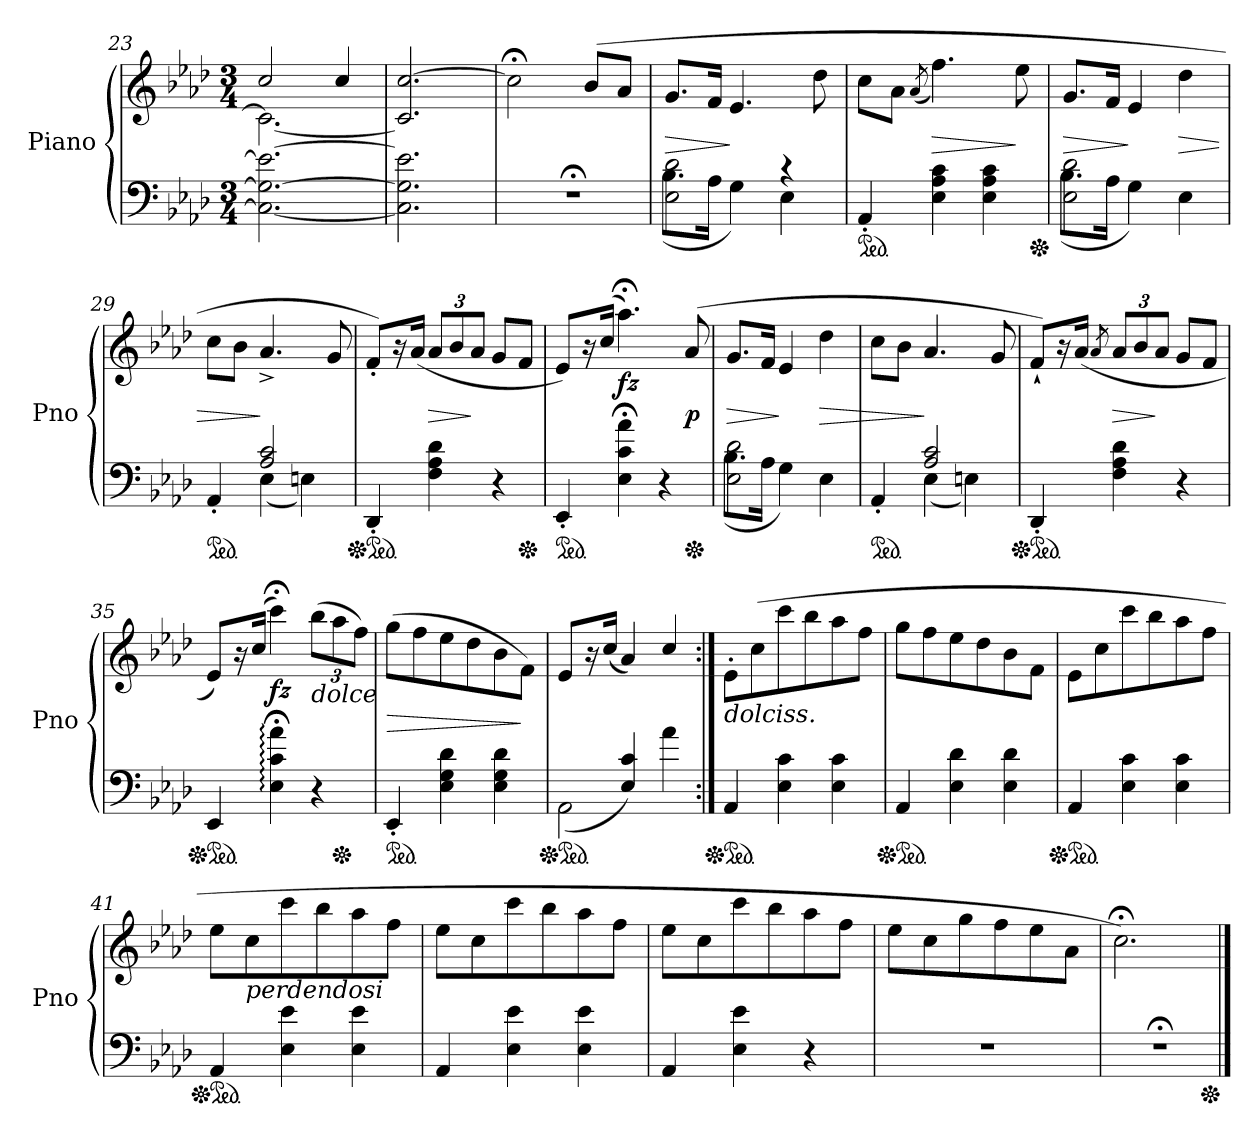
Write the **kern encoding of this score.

**kern	**kern	**dynam
*part1	*part1	*part1
*staff2	*staff1	*staff1/2
*I"Piano	*	*
*I'Pno	*	*
*clefF4	*clefG2	*
*k[b-e-a-d-]	*k[b-e-a-d-]	*
*A-:	*A-:	*
*M3/4	*M3/4	*
=23	=23	=23
*	*^	*
2.C_ 2.G_ 2.e_	2cc	2.c_	.
.	4cc	.	.
*	*v	*v	*
=24	=24	=24
2.C] 2.G] 2.e]	2.c] [2.cc	.
=25	=25	=25
2.r;<	2cc;<]	.
.	(>8b-L	.
.	8a-J	.
=26	=26	=26
*^	*	*
2E-\ 2d-\	(>8.B-L	8.gL	>
.	16A-Jk	16fJk	.
.	4G)	4.e-	]
4r	4E-	.	.
.	.	8dd-	.
*v	*v	*	*
=27	=27	=27
*ped	*	*
4AA-'	8ccL	.
.	8a-J	.
.	(8qa-/	.
4E- 4A- 4c	4.ff)	>
4E- 4A- 4c	.	.
.	8ee-	]
*Xped	*	*
=28	=28	=28
*^	*	*
2E-\ 2d-\	(>8.B-L	8.gL	>
.	16A-Jk	16fJk	.
.	4G)	4e-	]
4ryy	4E-	4dd-	>
=29	=29	=29	=29
*ped	*	*	*
4ryy	4AA-'/	8ccL	.
.	.	8b-J	.
2A- 2c	(4E-	4.a-^	]
.	4En)	.	.
.	.	8g	.
*v	*v	*	*
=30	=30	=30
*Xped	*	*
*ped	*	*
4DD-'	8f'L)	.
.	16r	.
.	(16a-Jk	.
4F 4A- 4d-	12a-L	>
.	12b-	.
.	12a-J	]
4r	8gL	.
*Xped	*	*
.	8fJ	.
=31	=31	=31
*ped	*	*
4EE-'	8e-L)	.
.	16r	.
.	(>16ccJk	.
4E-;< 4c;< 4a-;<	4.aa-;<)	fz
4r	.	.
*Xped	*	*
.	(>8a-	p
=32	=32	=32
*^	*	*
2E-\ 2d-\	(>8.B-L	8.gL	>
.	16A-Jk	16fJk	.
.	4G)	4e-	]
4ryy	4E-	4dd-	>
=33	=33	=33	=33
*ped	*	*	*
4ryy	4AA-'/	8ccL	.
.	.	8b-J	.
2A- 2c	(4E-	4.a-	]
.	4En)	.	.
.	.	8g	.
*v	*v	*	*
=34	=34	=34
*Xped	*	*
*ped	*	*
4DD-'	8f`L)	.
.	16r	.
.	(16a-Jk	.
.	8qa-/	.
4F 4A- 4d-	12a-L	>
.	12b-	.
.	12a-J	]
4r	8gL	.
.	8fJ	.
=35	=35	=35
*Xped	*	*
*ped	*	*
4EE-	8e-L)	.
.	16r	.
.	(>16ccJk	.
4E-;<: 4c;<: 4a-;<:	4ccc;<)	fz
!	!LO:TX:b:i:t=dolce	!
4r	(12bb-L	.
*Xped	*	*
.	12aa-	.
.	12ffJ)	.
=36	=36	=36
*ped	*	*
4EE-'	(8ggL	>
.	8ff	.
4E- 4G 4d-	8ee-	.
.	8dd-	.
4E- 4G 4d-	8b-	.
.	8fJ)	]
=37	=37	=37
*^	*	*
*Xped	*	*	*
*ped	*	*	*
4ryy	(2AA-	8e-L	.
.	.	16r	.
.	.	(16ccJk	.
4E- 4c)	.	4a-)	.
4a-\	4ryy	4cc/	.
=38:|!	=38:|!	=38:|!	=38:|!
!	!	!LO:TX:b:i:t=dolciss.	!
*v	*v	*	*
*Xped	*	*
*ped	*	*
4AA-	8e-'L	.
.	(8cc	.
4E- 4c	8ccc	.
.	8bb-	.
4E- 4c	8aa-	.
.	8ffJ	.
=39	=39	=39
*Xped	*	*
*ped	*	*
4AA-	8ggL	.
.	8ff	.
4E- 4d-	8ee-	.
.	8dd-	.
4E- 4d-	8b-	.
.	8fJ	.
=40	=40	=40
*Xped	*	*
*ped	*	*
4AA-	8e-L	.
.	8cc	.
4E- 4c	8ccc	.
.	8bb-	.
4E- 4c	8aa-	.
.	8ffJ	.
=41	=41	=41
*Xped	*	*
*ped	*	*
4AA-	8ee-L	.
!	!LO:TX:b:i:t=perdendosi	!
.	8cc	.
4E- 4e-	8ccc	.
.	8bb-	.
4E- 4e-	8aa-	.
.	8ffJ	.
=42	=42	=42
4AA-	8ee-L	.
.	8cc	.
4E- 4e-	8ccc	.
.	8bb-	.
4E- 4e-	8aa-	.
.	8ffJ	.
=43	=43	=43
4AA-	8ee-L	.
.	8cc	.
4E- 4e-	8ccc	.
.	8bb-	.
4r	8aa-	.
.	8ffJ	.
=44	=44	=44
2.r	8ee-L	.
.	8cc	.
.	8gg	.
.	8ff	.
.	8ee-	.
.	8a-J	.
=45	=45	=45
2.r;<	2.cc;<)	.
*Xped	*	*
==	==	==
*-	*-	*-
